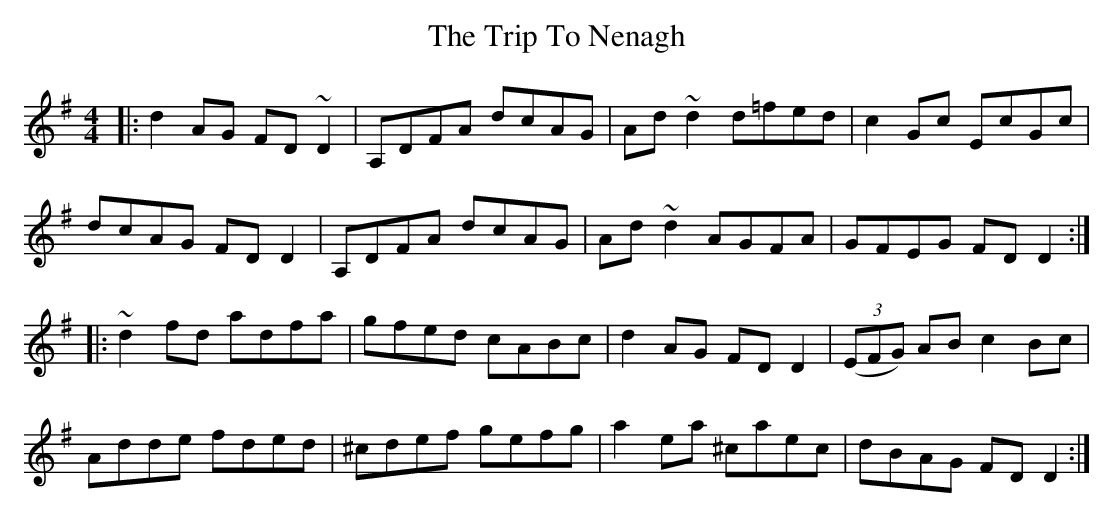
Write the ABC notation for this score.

X:1
T: The Trip To Nenagh
M: 4/4
L: 1/8
K: Dmix
|:d2 AG FD~D2|A,DFA dcAG|Ad~d2 d=fed|c2Gc EcGc|
dcAG FDD2|A,DFA dcAG|Ad~d2 AGFA|GFEG FDD2:|
|:~d2fd adfa|gfed cABc|d2AG FDD2|((3EFG) AB c2Bc|
Adde fded|^cdef gefg|a2ea ^caec|dBAG FDD2:|
